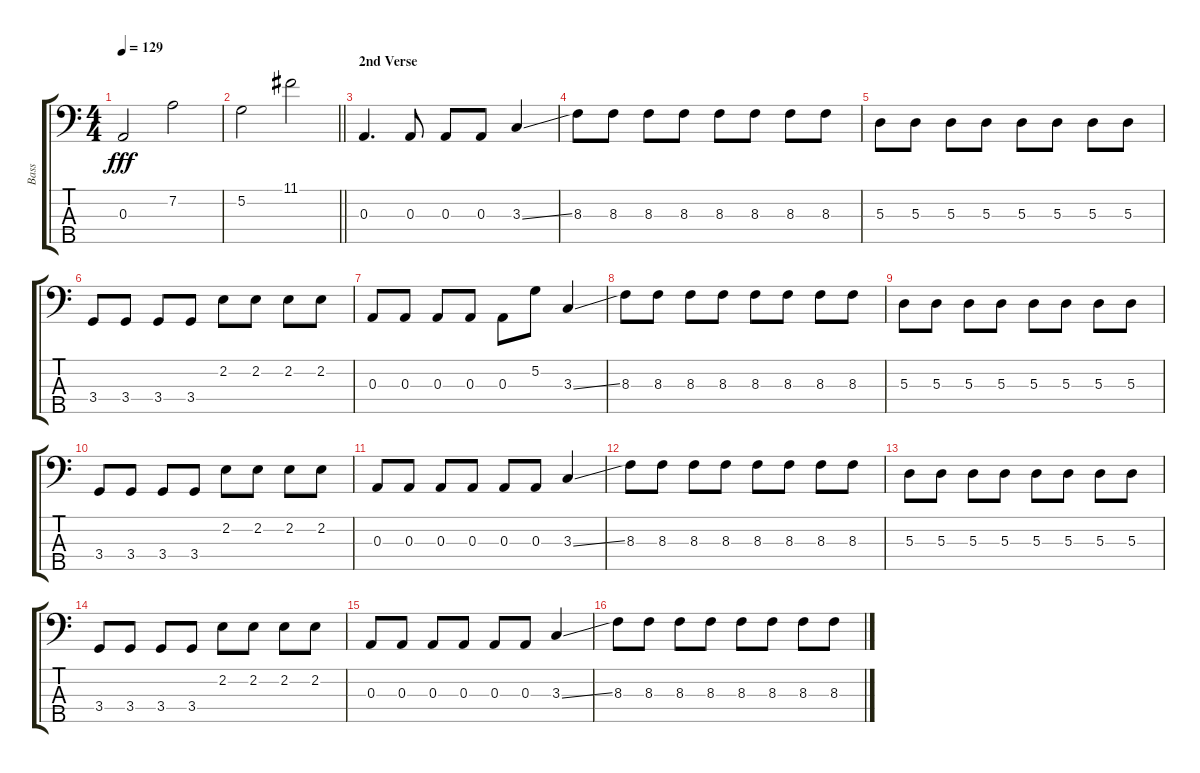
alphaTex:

\track ("Bass" "Bass") {instrument electricbasspick}
\staff {score tabs}
\tuning (G2 D2 A1 E1 B0) {hide}
\ts (4 4)
\tempo 129
\clef f4
\ks c
0.3.2{dy fff} 7.2.2 |
\barLineRight lightlight
5.2.2 11.1.2 |
\section ("" "2nd Verse")
0.3.4{d} 0.3.8 0.3.8 0.3.8 3.3{ss}.4 |
8.3.8 8.3.8 8.3.8 8.3.8 8.3.8 8.3.8 8.3.8 8.3.8 |
5.3.8 5.3.8 5.3.8 5.3.8 5.3.8 5.3.8 5.3.8 5.3.8 |
3.4.8 3.4.8 3.4.8 3.4.8 2.2.8 2.2.8 2.2.8 2.2.8 |
0.3.8 0.3.8 0.3.8 0.3.8 0.3.8 5.2.8 3.3{ss}.4 |
8.3.8 8.3.8 8.3.8 8.3.8 8.3.8 8.3.8 8.3.8 8.3.8 |
5.3.8 5.3.8 5.3.8 5.3.8 5.3.8 5.3.8 5.3.8 5.3.8 |
3.4.8 3.4.8 3.4.8 3.4.8 2.2.8 2.2.8 2.2.8 2.2.8 |
0.3.8 0.3.8 0.3.8 0.3.8 0.3.8 0.3.8 3.3{ss}.4 |
8.3.8 8.3.8 8.3.8 8.3.8 8.3.8 8.3.8 8.3.8 8.3.8 |
5.3.8 5.3.8 5.3.8 5.3.8 5.3.8 5.3.8 5.3.8 5.3.8 |
3.4.8 3.4.8 3.4.8 3.4.8 2.2.8 2.2.8 2.2.8 2.2.8 |
0.3.8 0.3.8 0.3.8 0.3.8 0.3.8 0.3.8 3.3{ss}.4 |
8.3.8 8.3.8 8.3.8 8.3.8 8.3.8 8.3.8 8.3.8 8.3.8
